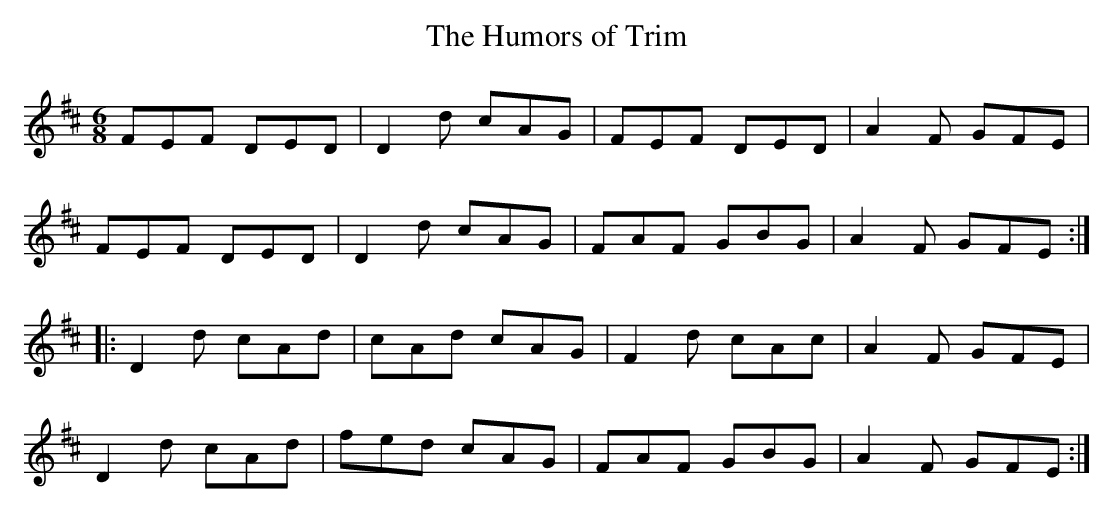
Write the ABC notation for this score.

X:1
T:Humors of Trim, The
M:6/8
L:1/8
K:D
FEF DED|D2d cAG|FEF DED|A2F GFE|
FEF DED|D2d cAG|FAF GBG|A2F GFE:|
|:D2d cAd|cAd cAG|F2d cAc|A2F GFE|
D2d cAd|fed cAG|FAF GBG|A2F GFE:|
